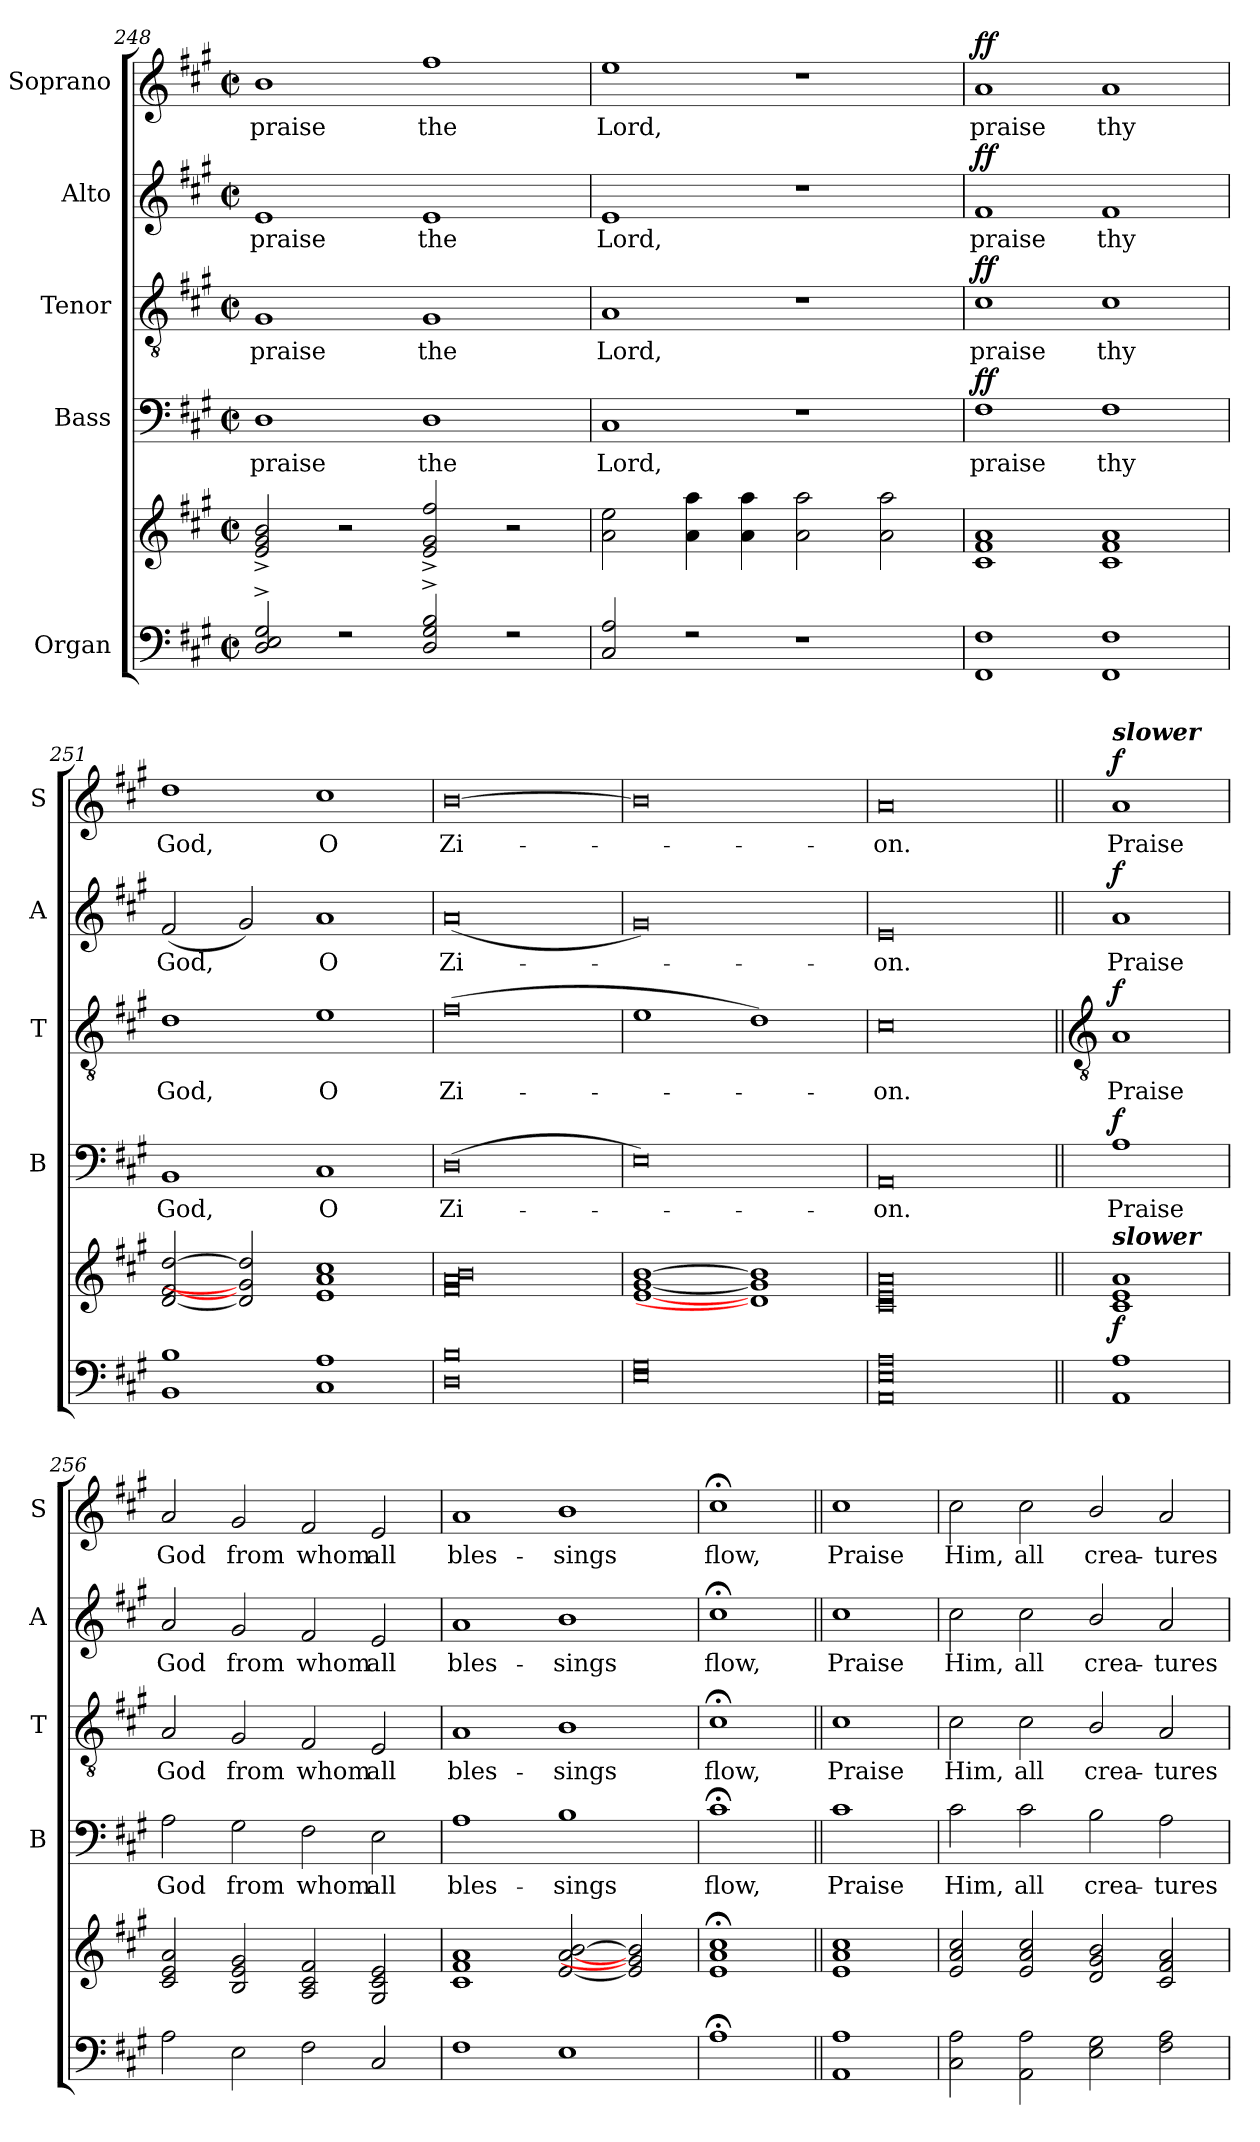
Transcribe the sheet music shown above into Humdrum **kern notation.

**kern	**kern	**dynam	**kern	**text	**dynam	**kern	**text	**dynam	**kern	**text	**dynam	**kern	**text	**dynam
*part5	*part5	*part5	*part4	*part4	*part4	*part3	*part3	*part3	*part2	*part2	*part2	*part1	*part1	*part1
*staff6	*staff5	*staff5/6	*staff4	*staff4	*staff4	*staff3	*staff3	*staff3	*staff2	*staff2	*staff2	*staff1	*staff1	*staff1
*I"Organ	*	*	*I"Bass	*	*	*I"Tenor	*	*	*I"Alto	*	*	*I"Soprano	*	*
*	*	*	*I'B	*	*	*I'T	*	*	*I'A	*	*	*I'S	*	*
*clefF4	*clefG2	*	*clefF4	*	*	*clefGv2	*	*	*clefG2	*	*	*clefG2	*	*
*k[f#c#g#]	*k[f#c#g#]	*	*k[f#c#g#]	*	*	*k[f#c#g#]	*	*	*k[f#c#g#]	*	*	*k[f#c#g#]	*	*
*A:	*A:	*	*A:	*	*	*A:	*	*	*A:	*	*	*A:	*	*
*M4/2	*M4/2	*	*M4/2	*	*	*M4/2	*	*	*M4/2	*	*	*M4/2	*	*
*met(c|)	*met(c|)	*	*met(c|)	*	*	*met(c|)	*	*	*met(c|)	*	*	*met(c|)	*	*
=248	=248	=248	=248	=248	=248	=248	=248	=248	=248	=248	=248	=248	=248	=248
*^	*	*	*	*	*	*	*	*	*	*	*	*	*	*
!	!	!	!	!	!LO:LY:b	!	!	!LO:LY:b	!	!	!LO:LY:b	!	!	!LO:LY:b	!
2D^ 2E^ 2G#^	0ryy	2e^ 2g#^ 2b^	.	1D	praise	.	1G#	praise	.	1e	praise	.	1b	praise	.
2r	.	2r	.	.	.	.	.	.	.	.	.	.	.	.	.
!	!	!	!	!	!LO:LY:b	!	!	!LO:LY:b	!	!	!LO:LY:b	!	!	!LO:LY:b	!
2D^ 2G#^ 2B^	.	2e^ 2g#^ 2ff#^	.	1D	the	.	1G#	the	.	1e	the	.	1ff#	the	.
2r	.	2r	.	.	.	.	.	.	.	.	.	.	.	.	.
=249	=249	=249	=249	=249	=249	=249	=249	=249	=249	=249	=249	=249	=249	=249	=249
!	!	!	!	!	!LO:LY:b	!	!	!LO:LY:b	!	!	!LO:LY:b	!	!	!LO:LY:b	!
2C# 2A	0ryy	2a 2ee	.	1C#	Lord,	.	1A	Lord,	.	1e	Lord,	.	1ee	Lord,	.
2r	.	4a 4aa	.	.	.	.	.	.	.	.	.	.	.	.	.
.	.	4a 4aa	.	.	.	.	.	.	.	.	.	.	.	.	.
1r	.	2a 2aa	.	1r	.	.	1r	.	.	1r	.	.	1r	.	.
.	.	2a 2aa	.	.	.	.	.	.	.	.	.	.	.	.	.
=250	=250	=250	=250	=250	=250	=250	=250	=250	=250	=250	=250	=250	=250	=250	=250
!	!	!	!	!	!LO:LY:b	!LO:DY:b	!	!LO:LY:b	!LO:DY:b	!	!LO:LY:b	!LO:DY:b	!	!LO:LY:b	!LO:DY:b
1FF# 1F#	0ryy	1c# 1f# 1a	.	1F#	praise	ff	1c#	praise	ff	1f#	praise	ff	1a	praise	ff
!	!	!	!	!	!LO:LY:b	!	!	!LO:LY:b	!	!	!LO:LY:b	!	!	!LO:LY:b	!
1FF# 1F#	.	1c# 1f# 1a	.	1F#	thy	.	1c#	thy	.	1f#	thy	.	1a	thy	.
=251	=251	=251	=251	=251	=251	=251	=251	=251	=251	=251	=251	=251	=251	=251	=251
!	!	!	!	!	!LO:LY:b	!	!	!LO:LY:b	!	!	!LO:LY:b	!	!	!LO:LY:b	!
1BB 1B	0ryy	[2d [2f# [2dd	.	1BB	God,	.	1d	God,	.	(<2f#	God,	.	1dd	God,	.
.	.	2d] 2g#] 2dd]	.	.	.	.	.	.	.	2g#)	.	.	.	.	.
!	!	!	!	!	!LO:LY:b	!	!	!LO:LY:b	!	!	!LO:LY:b	!	!	!LO:LY:b	!
1C# 1A	.	1e 1a 1cc#	.	1C#	O	.	1e	O	.	1a	O	.	1cc#	O	.
=252	=252	=252	=252	=252	=252	=252	=252	=252	=252	=252	=252	=252	=252	=252	=252
!	!	!	!	!	!LO:LY:b	!	!	!LO:LY:b	!	!	!LO:LY:b	!	!	!LO:LY:b	!
0D 0B	0ryy	0f# 0a 0b	.	(>0D	Zi-	.	(>0f#	Zi-	.	(<0a	Zi-	.	[0b	Zi-	.
=253	=253	=253	=253	=253	=253	=253	=253	=253	=253	=253	=253	=253	=253	=253	=253
0E 0G#	0ryy	[1e [1g# [1b	.	0E)	.	.	1e	.	.	0g#)	.	.	0b]	.	.
.	.	1d] 1g#] 1b]	.	.	.	.	1d)	.	.	.	.	.	.	.	.
=254	=254	=254	=254	=254	=254	=254	=254	=254	=254	=254	=254	=254	=254	=254	=254
!	!	!	!	!	!LO:LY:b	!	!	!LO:LY:b	!	!	!LO:LY:b	!	!	!LO:LY:b	!
0AA 0E 0A	0ryy	0c# 0e 0a	.	0AA	on.	.	0c#	on.	.	0e	on.	.	0a	on.	.
*v	*v	*	*	*	*	*	*	*	*	*	*	*	*	*	*
!!LO:LB:g=z
=255||	=255||	=255||	=255||	=255||	=255||	=255||	=255||	=255||	=255||	=255||	=255||	=255||	=255||	=255||
*	*	*	*	*	*	*clefGv2	*	*	*	*	*	*	*	*
*	*MM176	*	*	*	*	*	*	*	*	*	*	*	*	*
*^	*	*	*	*	*	*	*	*	*	*	*	*	*	*
!	!	!	!	!	!	!	!	!	!	!	!	!	!LO:TX:a:Bi:t=slower	!	!
!	!	!LO:TX:a:Bi:t=slower	!	!	!	!	!	!	!	!	!	!	!	!	!
!	!	!	!LO:DY:b	!	!LO:LY:b	!LO:DY:b	!	!LO:LY:b	!LO:DY:b	!	!LO:LY:b	!LO:DY:b	!	!LO:LY:b	!LO:DY:b
*v	*v	*	*	*	*	*	*	*	*	*	*	*	*	*	*
1AA 1A	1c# 1e 1a	f	1A	Praise	f	1A	Praise	f	1a	Praise	f	1a	Praise	f
=256	=256	=256	=256	=256	=256	=256	=256	=256	=256	=256	=256	=256	=256	=256
!	!	!	!	!LO:LY:b	!	!	!LO:LY:b	!	!	!LO:LY:b	!	!	!LO:LY:b	!
2A	2c# 2e 2a	.	2A	God	.	2A	God	.	2a	God	.	2a	God	.
!	!	!	!	!LO:LY:b	!	!	!LO:LY:b	!	!	!LO:LY:b	!	!	!LO:LY:b	!
2E	2B 2e 2g#	.	2G#	from	.	2G#	from	.	2g#	from	.	2g#	from	.
!	!	!	!	!LO:LY:b	!	!	!LO:LY:b	!	!	!LO:LY:b	!	!	!LO:LY:b	!
2F#	2A 2c# 2f#	.	2F#	whom	.	2F#	whom	.	2f#	whom	.	2f#	whom	.
!	!	!	!	!LO:LY:b	!	!	!LO:LY:b	!	!	!LO:LY:b	!	!	!LO:LY:b	!
2C#	2G# 2c# 2e	.	2E	all	.	2E	all	.	2e	all	.	2e	all	.
=257	=257	=257	=257	=257	=257	=257	=257	=257	=257	=257	=257	=257	=257	=257
!	!	!	!	!LO:LY:b	!	!	!LO:LY:b	!	!	!LO:LY:b	!	!	!LO:LY:b	!
1F#	1c# 1f# 1a	.	1A	bles-	.	1A	bles-	.	1a	bles-	.	1a	bles-	.
!	!	!	!	!LO:LY:b	!	!	!LO:LY:b	!	!	!LO:LY:b	!	!	!LO:LY:b	!
1E	[2e [2a [2b	.	1B	-sings	.	1B	-sings	.	1b	-sings	.	1b	-sings	.
.	2e] 2g#] 2b]	.	.	.	.	.	.	.	.	.	.	.	.	.
=258	=258	=258	=258	=258	=258	=258	=258	=258	=258	=258	=258	=258	=258	=258
!	!	!	!	!LO:LY:b	!	!	!LO:LY:b	!	!	!LO:LY:b	!	!	!LO:LY:b	!
1A;	1e;< 1a;< 1cc#;<	.	1c#;<	flow,	.	1c#;<	flow,	.	1cc#;<	flow,	.	1cc#;<	flow,	.
=259||	=259||	=259||	=259||	=259||	=259||	=259||	=259||	=259||	=259||	=259||	=259||	=259||	=259||	=259||
!	!	!	!	!LO:LY:b	!	!	!LO:LY:b	!	!	!LO:LY:b	!	!	!LO:LY:b	!
1AA 1A	1e 1a 1cc#	.	1c#	Praise	.	1c#	Praise	.	1cc#	Praise	.	1cc#	Praise	.
=260	=260	=260	=260	=260	=260	=260	=260	=260	=260	=260	=260	=260	=260	=260
!	!	!	!	!LO:LY:b	!	!	!LO:LY:b	!	!	!LO:LY:b	!	!	!LO:LY:b	!
2C# 2A	2e 2a 2cc#	.	2c#	Him,	.	2c#	Him,	.	2cc#	Him,	.	2cc#	Him,	.
!	!	!	!	!LO:LY:b	!	!	!LO:LY:b	!	!	!LO:LY:b	!	!	!LO:LY:b	!
2AA 2A	2e 2a 2cc#	.	2c#	all	.	2c#	all	.	2cc#	all	.	2cc#	all	.
!	!	!	!	!LO:LY:b	!	!	!LO:LY:b	!	!	!LO:LY:b	!	!	!LO:LY:b	!
2E 2G#	2d/ 2g#/ 2b/	.	2B\	crea-	.	2B/	crea-	.	2b/	crea-	.	2b/	crea-	.
!	!	!	!	!LO:LY:b	!	!	!LO:LY:b	!	!	!LO:LY:b	!	!	!LO:LY:b	!
2F# 2A	2c# 2f# 2a	.	2A	-tures	.	2A	-tures	.	2a	-tures	.	2a	-tures	.
=	=	=	=	=	=	=	=	=	=	=	=	=	=	=
*-	*-	*-	*-	*-	*-	*-	*-	*-	*-	*-	*-	*-	*-	*-
